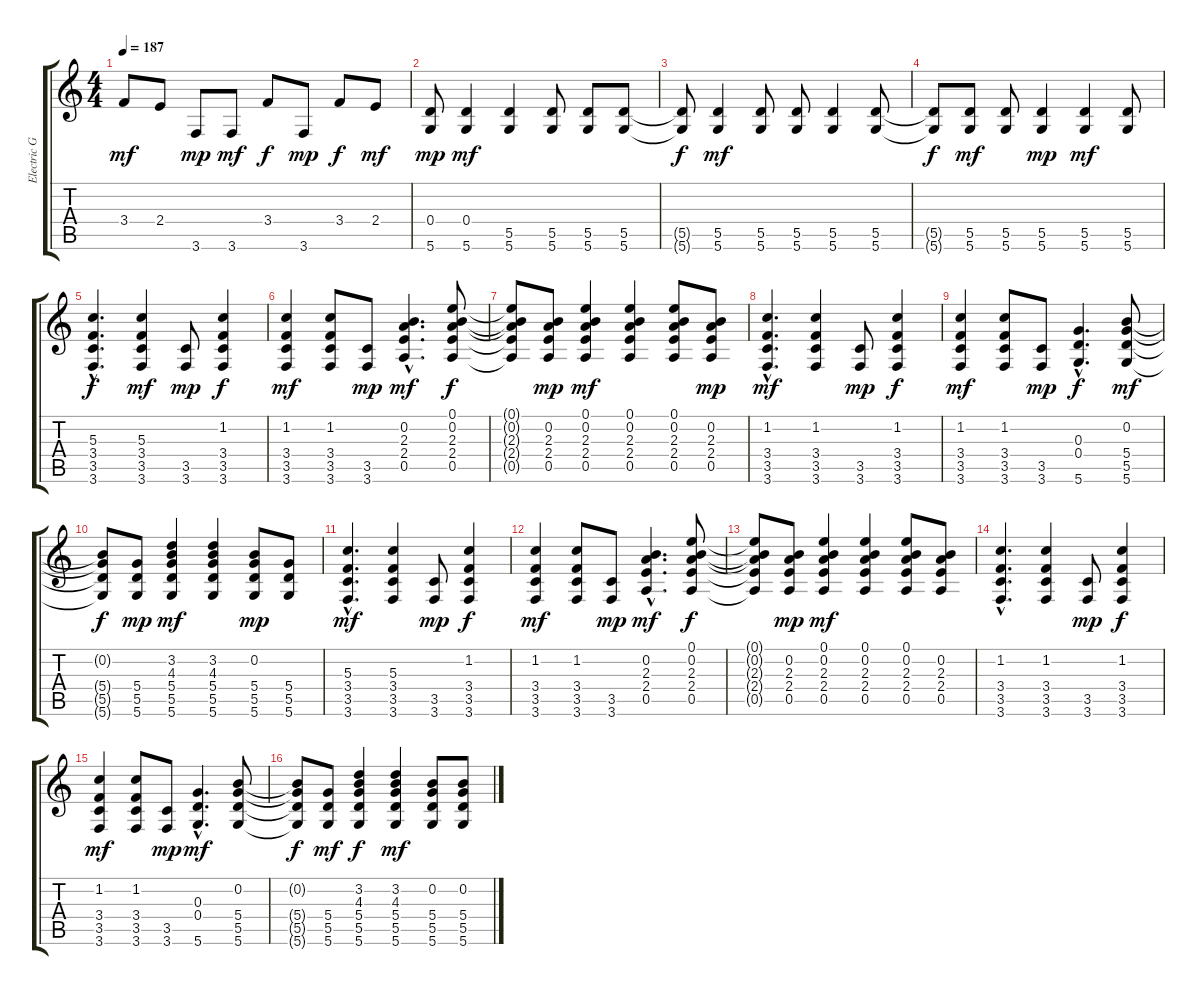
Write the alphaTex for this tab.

\track ("Electric Guitar" "Electric G") {instrument distortionguitar}
\staff {score tabs}
\tuning (E4 B3 G3 D3 A2 D2) {hide}
\ts (4 4)
\tempo 187
\clef g2
\ks c
3.4.8{dy mf instrument distortionguitar} 2.4.8 3.6.8{dy mp instrument electricguitarmuted} 3.6.8{dy mf} 3.4.8{dy f instrument distortionguitar} 3.6.8{dy mp instrument electricguitarmuted} 3.4.8{dy f instrument distortionguitar} 2.4.8{dy mf} |
(0.4 5.6).8{dy mp instrument electricguitarmuted} (0.4 5.6).4{dy mf} (5.5 5.6).4 (5.5 5.6).8 (5.5 5.6).8 (5.5 5.6).8 |
(5.5{t} 5.6{t}).8{dy f} (5.5 5.6).4{dy mf} (5.5 5.6).8 (5.5 5.6).8 (5.5 5.6).4 (5.5 5.6).8{instrument distortionguitar} |
(5.5{t} 5.6{t}).8{dy f} (5.5 5.6).8{dy mf} (5.5 5.6).8 (5.5 5.6).4{dy mp} (5.5 5.6).4{dy mf} (5.5 5.6).8 |
(5.3{hac} 3.4{hac} 3.5{hac} 3.6{hac}).4{d dy f} (5.3 3.4 3.5 3.6).4{dy mf} (3.5 3.6).8{dy mp} (1.2 3.4 3.5 3.6).4{dy f} |
(1.2 3.4 3.5 3.6).4{dy mf} (1.2 3.4 3.5 3.6).8 (3.5 3.6).8{dy mp} (0.2{hac} 2.3{hac} 2.4{hac} 0.5{hac}).4{d dy mf} (0.1 0.2 2.3 2.4 0.5).8{dy f} |
(0.1{t} 0.2{t} 2.3{t} 2.4{t} 0.5{t}).8 (0.2 2.3 2.4 0.5).8{dy mp} (0.1 0.2 2.3 2.4 0.5).4{dy mf} (0.1 0.2 2.3 2.4 0.5).4 (0.1 0.2 2.3 2.4 0.5).8 (0.2 2.3 2.4 0.5).8{dy mp} |
(1.2{hac} 3.4{hac} 3.5{hac} 3.6{hac}).4{d dy mf} (1.2 3.4 3.5 3.6).4 (3.5 3.6).8{dy mp} (1.2 3.4 3.5 3.6).4{dy f} |
(1.2 3.4 3.5 3.6).4{dy mf} (1.2 3.4 3.5 3.6).8 (3.5 3.6).8{dy mp} (0.3{hac} 0.4{hac} 5.6{hac}).4{d dy f} (0.2 5.4 5.5 5.6).8{dy mf} |
(0.2{t} 5.4{t} 5.5{t} 5.6{t}).8{dy f} (5.4 5.5 5.6).8{dy mp} (3.2 4.3 5.4 5.5 5.6).4{dy mf} (3.2 4.3 5.4 5.5 5.6).4 (0.2 5.4 5.5 5.6).8{dy mp} (5.4 5.5 5.6).8 |
(5.3{hac} 3.4{hac} 3.5{hac} 3.6{hac}).4{d dy mf} (5.3 3.4 3.5 3.6).4 (3.5 3.6).8{dy mp} (1.2 3.4 3.5 3.6).4{dy f} |
(1.2 3.4 3.5 3.6).4{dy mf} (1.2 3.4 3.5 3.6).8 (3.5 3.6).8{dy mp} (0.2{hac} 2.3{hac} 2.4{hac} 0.5{hac}).4{d dy mf} (0.1 0.2 2.3 2.4 0.5).8{dy f} |
(0.1{t} 0.2{t} 2.3{t} 2.4{t} 0.5{t}).8 (0.2 2.3 2.4 0.5).8{dy mp} (0.1 0.2 2.3 2.4 0.5).4{dy mf} (0.1 0.2 2.3 2.4 0.5).4 (0.1 0.2 2.3 2.4 0.5).8 (0.2 2.3 2.4 0.5).8 |
(1.2{hac} 3.4{hac} 3.5{hac} 3.6{hac}).4{d} (1.2 3.4 3.5 3.6).4 (3.5 3.6).8{dy mp} (1.2 3.4 3.5 3.6).4{dy f} |
(1.2 3.4 3.5 3.6).4{dy mf} (1.2 3.4 3.5 3.6).8 (3.5 3.6).8{dy mp} (0.3{hac} 0.4{hac} 5.6{hac}).4{d dy mf} (0.2 5.4 5.5 5.6).8 |
(0.2{t} 5.4{t} 5.5{t} 5.6{t}).8{dy f} (5.4 5.5 5.6).8{dy mf} (3.2 4.3 5.4 5.5 5.6).4{dy f} (3.2 4.3 5.4 5.5 5.6).4{dy mf} (0.2 5.4 5.5 5.6).8 (0.2 5.4 5.5 5.6).8
